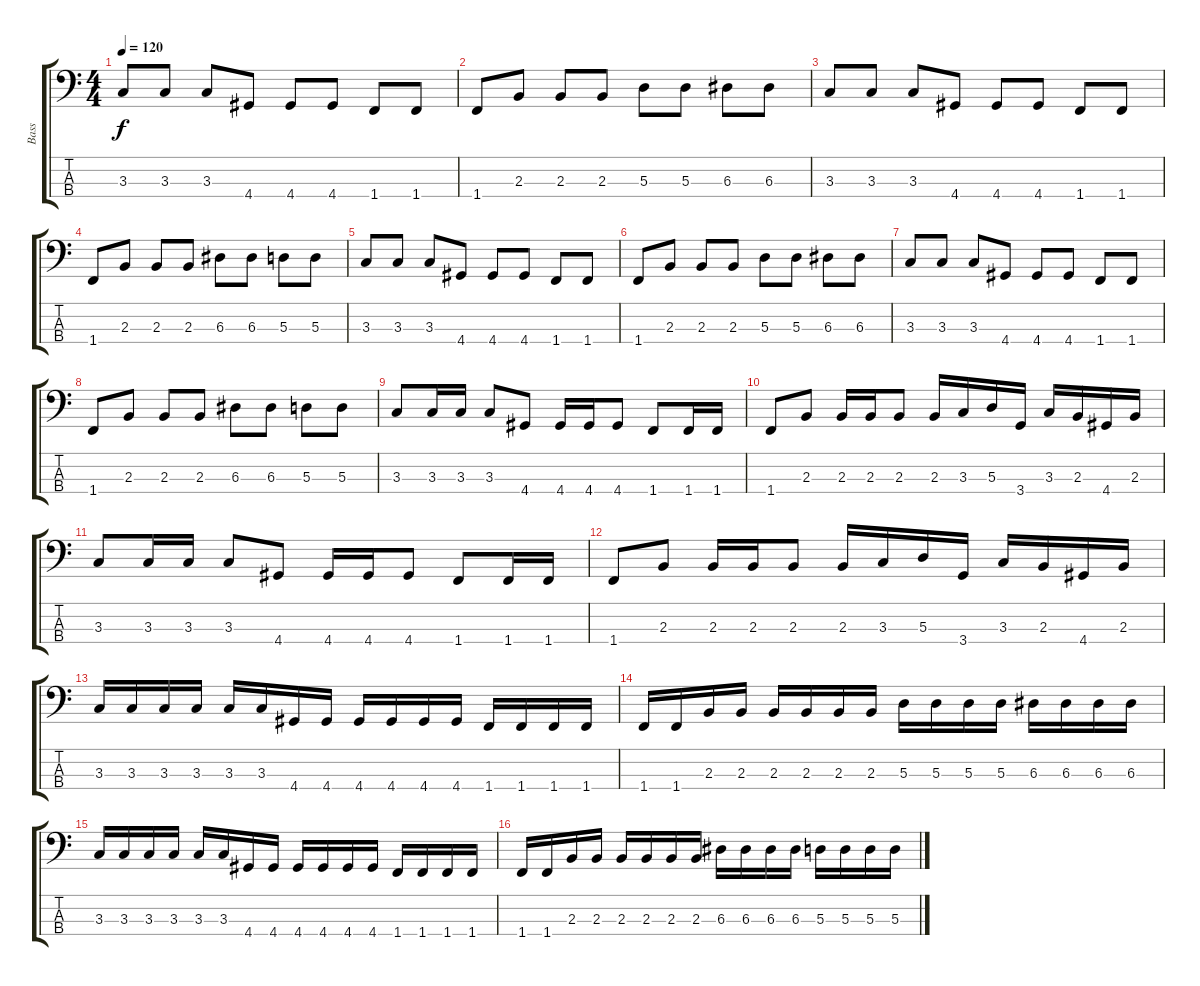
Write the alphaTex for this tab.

\track ("Bass" "Bass") {instrument electricbassfinger}
\staff {score tabs}
\tuning (G2 D2 A1 E1) {hide}
\ts (4 4)
\tempo 120
\clef f4
\ks c
3.3.8{dy f} 3.3.8 3.3.8 4.4.8 4.4.8 4.4.8 1.4.8 1.4.8 |
1.4.8 2.3.8 2.3.8 2.3.8 5.3.8 5.3.8 6.3.8 6.3.8 |
3.3.8 3.3.8 3.3.8 4.4.8 4.4.8 4.4.8 1.4.8 1.4.8 |
1.4.8 2.3.8 2.3.8 2.3.8 6.3.8 6.3.8 5.3.8 5.3.8 |
3.3.8 3.3.8 3.3.8 4.4.8 4.4.8 4.4.8 1.4.8 1.4.8 |
1.4.8 2.3.8 2.3.8 2.3.8 5.3.8 5.3.8 6.3.8 6.3.8 |
3.3.8 3.3.8 3.3.8 4.4.8 4.4.8 4.4.8 1.4.8 1.4.8 |
1.4.8 2.3.8 2.3.8 2.3.8 6.3.8 6.3.8 5.3.8 5.3.8 |
3.3.8 3.3.16 3.3.16 3.3.8 4.4.8 4.4.16 4.4.16 4.4.8 1.4.8 1.4.16 1.4.16 |
1.4.8 2.3.8 2.3.16 2.3.16 2.3.8 2.3.16 3.3.16 5.3.16 3.4.16 3.3.16 2.3.16 4.4.16 2.3.16 |
3.3.8 3.3.16 3.3.16 3.3.8 4.4.8 4.4.16 4.4.16 4.4.8 1.4.8 1.4.16 1.4.16 |
1.4.8 2.3.8 2.3.16 2.3.16 2.3.8 2.3.16 3.3.16 5.3.16 3.4.16 3.3.16 2.3.16 4.4.16 2.3.16 |
3.3.16 3.3.16 3.3.16 3.3.16 3.3.16 3.3.16 4.4.16 4.4.16 4.4.16 4.4.16 4.4.16 4.4.16 1.4.16 1.4.16 1.4.16 1.4.16 |
1.4.16 1.4.16 2.3.16 2.3.16 2.3.16 2.3.16 2.3.16 2.3.16 5.3.16 5.3.16 5.3.16 5.3.16 6.3.16 6.3.16 6.3.16 6.3.16 |
3.3.16 3.3.16 3.3.16 3.3.16 3.3.16 3.3.16 4.4.16 4.4.16 4.4.16 4.4.16 4.4.16 4.4.16 1.4.16 1.4.16 1.4.16 1.4.16 |
1.4.16 1.4.16 2.3.16 2.3.16 2.3.16 2.3.16 2.3.16 2.3.16 6.3.16 6.3.16 6.3.16 6.3.16 5.3.16 5.3.16 5.3.16 5.3.16
